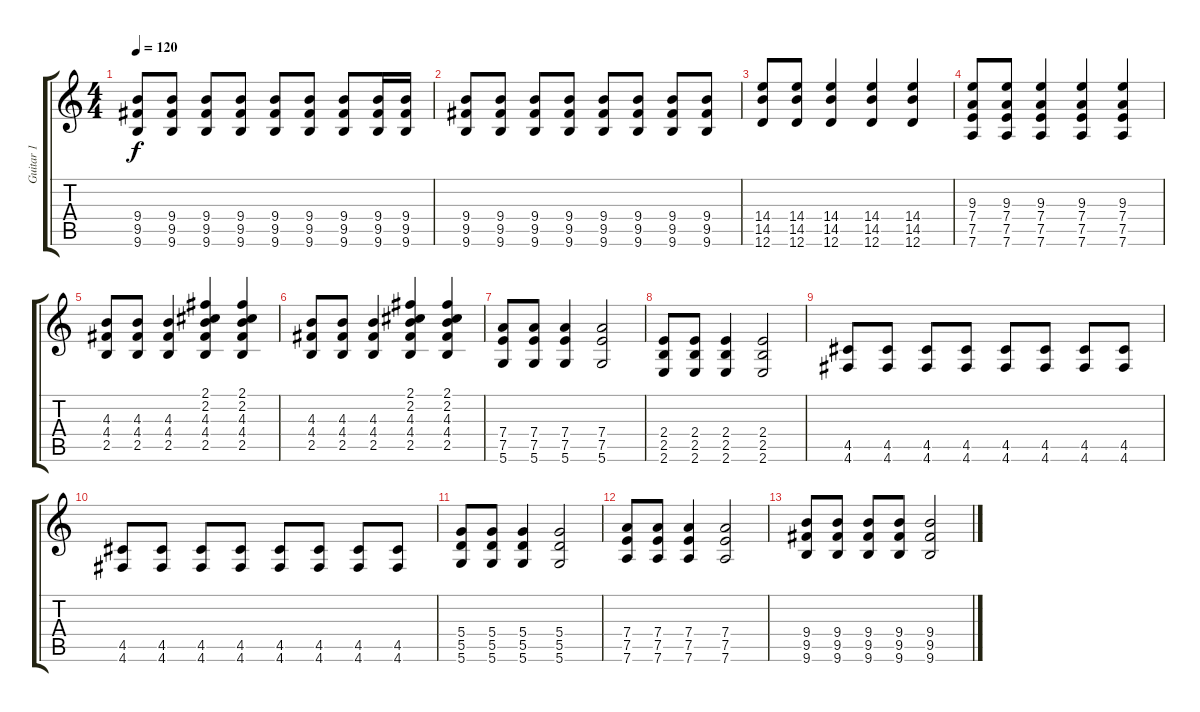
\track ("Guitar 1" "Guitar 1") {instrument distortionguitar}
\staff {score tabs}
\tuning (E4 B3 G3 D3 A2 D2) {hide}
\ts (4 4)
\tempo 120
\clef g2
\ks c
(9.4{t} 9.5{t} 9.6{t}).8{dy f} (9.4 9.5 9.6).8 (9.4 9.5 9.6).8 (9.4 9.5 9.6).8 (9.4 9.5 9.6).8 (9.4 9.5 9.6).8 (9.4 9.5 9.6).8 (9.4 9.5 9.6).16 (9.4 9.5 9.6).16 |
(9.4 9.5 9.6).8 (9.4 9.5 9.6).8 (9.4 9.5 9.6).8 (9.4 9.5 9.6).8 (9.4 9.5 9.6).8 (9.4 9.5 9.6).8 (9.4 9.5 9.6).8 (9.4 9.5 9.6).8 |
(14.4 14.5 12.6).8 (14.4 14.5 12.6).8 (14.4 14.5 12.6).4 (14.4 14.5 12.6).4 (14.4 14.5 12.6).4 |
(9.3 7.4 7.5 7.6).8 (9.3 7.4 7.5 7.6).8 (9.3 7.4 7.5 7.6).4 (9.3 7.4 7.5 7.6).4 (9.3 7.4 7.5 7.6).4 |
(4.3 4.4 2.5).8 (4.3 4.4 2.5).8 (4.3 4.4 2.5).4 (2.1 2.2 4.3 4.4 2.5).4 (2.1 2.2 4.3 4.4 2.5).4 |
(4.3 4.4 2.5).8 (4.3 4.4 2.5).8 (4.3 4.4 2.5).4 (2.1 2.2 4.3 4.4 2.5).4 (2.1 2.2 4.3 4.4 2.5).4 |
(7.4 7.5 5.6).8 (7.4 7.5 5.6).8 (7.4 7.5 5.6).4 (7.4 7.5 5.6).2 |
(2.4 2.5 2.6).8 (2.4 2.5 2.6).8 (2.4 2.5 2.6).4 (2.4 2.5 2.6).2 |
(4.5 4.6).8 (4.5 4.6).8 (4.5 4.6).8 (4.5 4.6).8 (4.5 4.6).8 (4.5 4.6).8 (4.5 4.6).8 (4.5 4.6).8 |
(4.5 4.6).8 (4.5 4.6).8 (4.5 4.6).8 (4.5 4.6).8 (4.5 4.6).8 (4.5 4.6).8 (4.5 4.6).8 (4.5 4.6).8 |
(5.4 5.5 5.6).8 (5.4 5.5 5.6).8 (5.4 5.5 5.6).4 (5.4 5.5 5.6).2 |
(7.4 7.5 7.6).8 (7.4 7.5 7.6).8 (7.4 7.5 7.6).4 (7.4 7.5 7.6).2 |
(9.4 9.5 9.6).8 (9.4 9.5 9.6).8 (9.4 9.5 9.6).8 (9.4 9.5 9.6).8 (9.4 9.5 9.6).2
